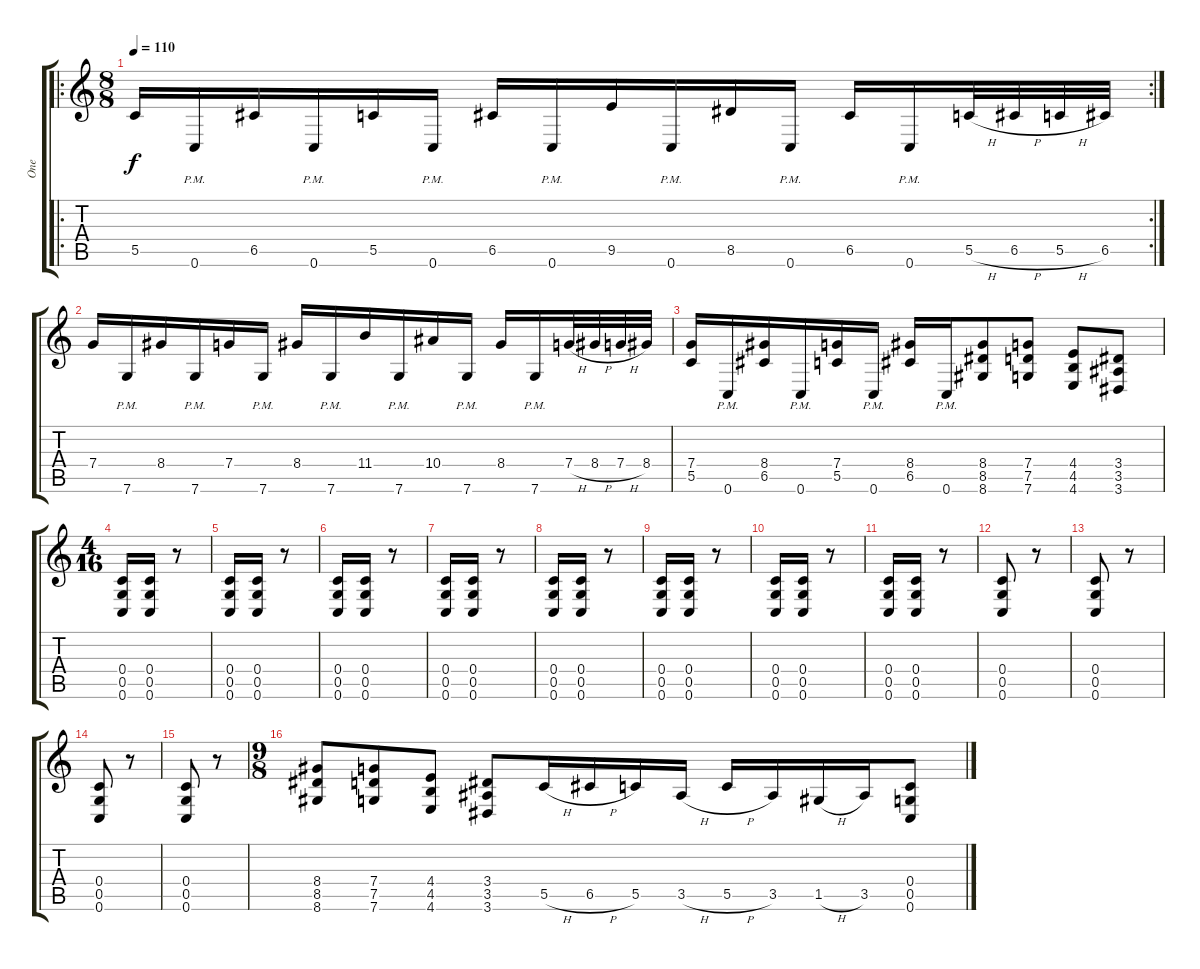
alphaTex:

\track ("One" "One") {instrument distortionguitar}
\staff {score tabs}
\tuning (D4 A3 F3 C3 G2 C2) {hide}
\ro
\rc 2
\ts (8 8)
\tempo 110
\clef g2
\ks c
5.5.16{dy f} 0.6{pm}.16 6.5.16 0.6{pm}.16 5.5.16 0.6{pm}.16 6.5.16 0.6{pm}.16 9.5.16 0.6{pm}.16 8.5.16 0.6{pm}.16 6.5.16 0.6{pm}.16 5.5{h}.32 6.5{h}.32 5.5{h}.32 6.5.32 |
7.4.16 7.6{pm}.16 8.4.16 7.6{pm}.16 7.4.16 7.6{pm}.16 8.4.16 7.6{pm}.16 11.4.16 7.6{pm}.16 10.4.16 7.6{pm}.16 8.4.16 7.6{pm}.16 7.4{h}.32 8.4{h}.32 7.4{h}.32 8.4.32 |
(7.4 5.5).16 0.6{pm}.16 (8.4 6.5).16 0.6{pm}.16 (7.4 5.5).16 0.6{pm}.16 (8.4 6.5).16 0.6{pm}.16 (8.4 8.5 8.6).8 (7.4 7.5 7.6).8 (4.4 4.5 4.6).8 (3.4 3.5 3.6).8 |
\ts (4 16)
(0.4 0.5 0.6).16 (0.4 0.5 0.6).16 r.8 |
(0.4 0.5 0.6).16 (0.4 0.5 0.6).16 r.8 |
(0.4 0.5 0.6).16 (0.4 0.5 0.6).16 r.8 |
(0.4 0.5 0.6).16 (0.4 0.5 0.6).16 r.8 |
(0.4 0.5 0.6).16 (0.4 0.5 0.6).16 r.8 |
(0.4 0.5 0.6).16 (0.4 0.5 0.6).16 r.8 |
(0.4 0.5 0.6).16 (0.4 0.5 0.6).16 r.8 |
(0.4 0.5 0.6).16 (0.4 0.5 0.6).16 r.8 |
(0.4 0.5 0.6).8 r.8 |
(0.4 0.5 0.6).8 r.8 |
(0.4 0.5 0.6).8 r.8 |
(0.4 0.5 0.6).8 r.8 |
\ts (9 8)
(8.4 8.5 8.6).8 (7.4 7.5 7.6).8 (4.4 4.5 4.6).8 (3.4 3.5 3.6).8 5.5{h}.16 6.5{h}.16 5.5.16 3.5{h}.16 5.5{h}.16 3.5.16 1.5{h}.16 3.5.16 (0.4 0.5 0.6).8
